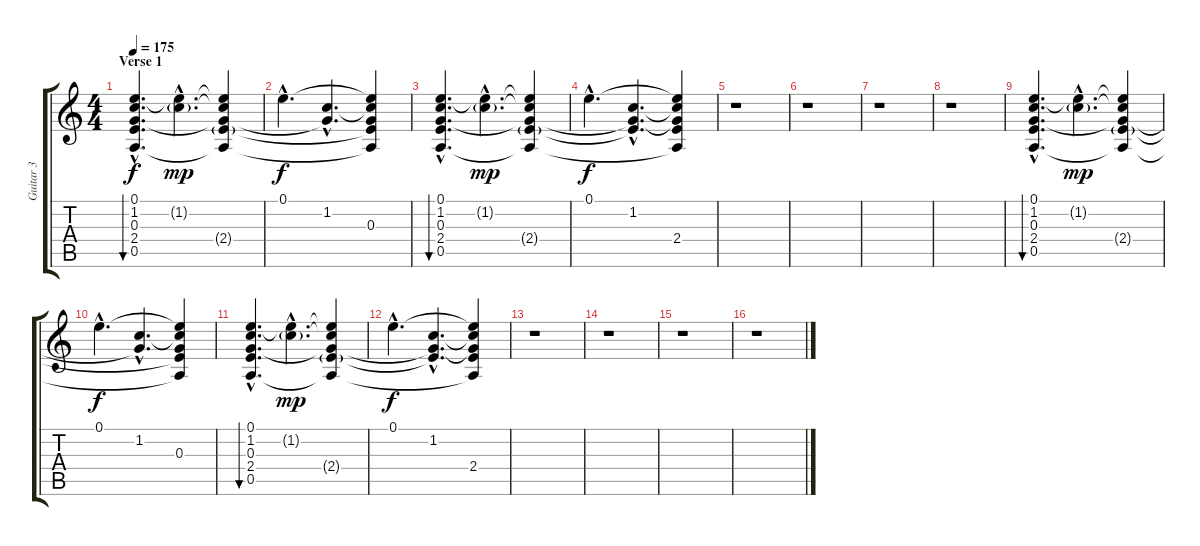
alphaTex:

\track ("Guitar 3" "Guitar 3") {instrument acousticguitarsteel}
\staff {score tabs}
\tuning (E4 B3 G3 D3 A2 E2) {hide}
\ts (4 4)
\section ("" "Verse 1")
\tempo 175
\clef g2
\ks c
(0.1{hac} 1.2{hac} 0.3{hac} 2.4{hac} 0.5{hac}).4{d bu 120 dy f} (0.1{hac t} 1.2{g hac}).4{d dy mp} (0.1{t} 1.2{t} 0.3{t} 2.4{g} 0.5{t}).4 |
0.1{hac}.4{d dy f} (1.2{hac} 0.3{hac t}).4{d} (0.1{t} 1.2{t} 0.3 2.4{t} 0.5{t}).4 |
(0.1{hac} 1.2{hac} 0.3{hac} 2.4{hac} 0.5{hac}).4{d bu 120} (0.1{hac t} 1.2{g hac}).4{d dy mp} (0.1{t} 1.2{t} 0.3{t} 2.4{g} 0.5{t}).4 |
0.1{hac}.4{d dy f} (1.2{hac} 0.3{hac t} 2.4{hac t}).4{d} (0.1{t} 1.2{t} 0.3{t} 2.4 0.5{t}).4 |
r.1 |
r.1 |
r.1 |
r.1 |
(0.1{hac} 1.2{hac} 0.3{hac} 2.4{hac} 0.5{hac}).4{d bu 120} (0.1{hac t} 1.2{g hac}).4{d dy mp} (0.1{t} 1.2{t} 0.3{t} 2.4{g} 0.5{t}).4 |
0.1{hac}.4{d dy f} (1.2{hac} 0.3{hac t}).4{d} (0.1{t} 1.2{t} 0.3 2.4{t} 0.5{t}).4 |
(0.1{hac} 1.2{hac} 0.3{hac} 2.4{hac} 0.5{hac}).4{d bu 120} (0.1{hac t} 1.2{g hac}).4{d dy mp} (0.1{t} 1.2{t} 0.3{t} 2.4{g} 0.5{t}).4 |
0.1{hac}.4{d dy f} (1.2{hac} 0.3{hac t} 2.4{hac t}).4{d} (0.1{t} 1.2{t} 0.3{t} 2.4 0.5{t}).4 |
r.1 |
r.1 |
r.1 |
r.1
